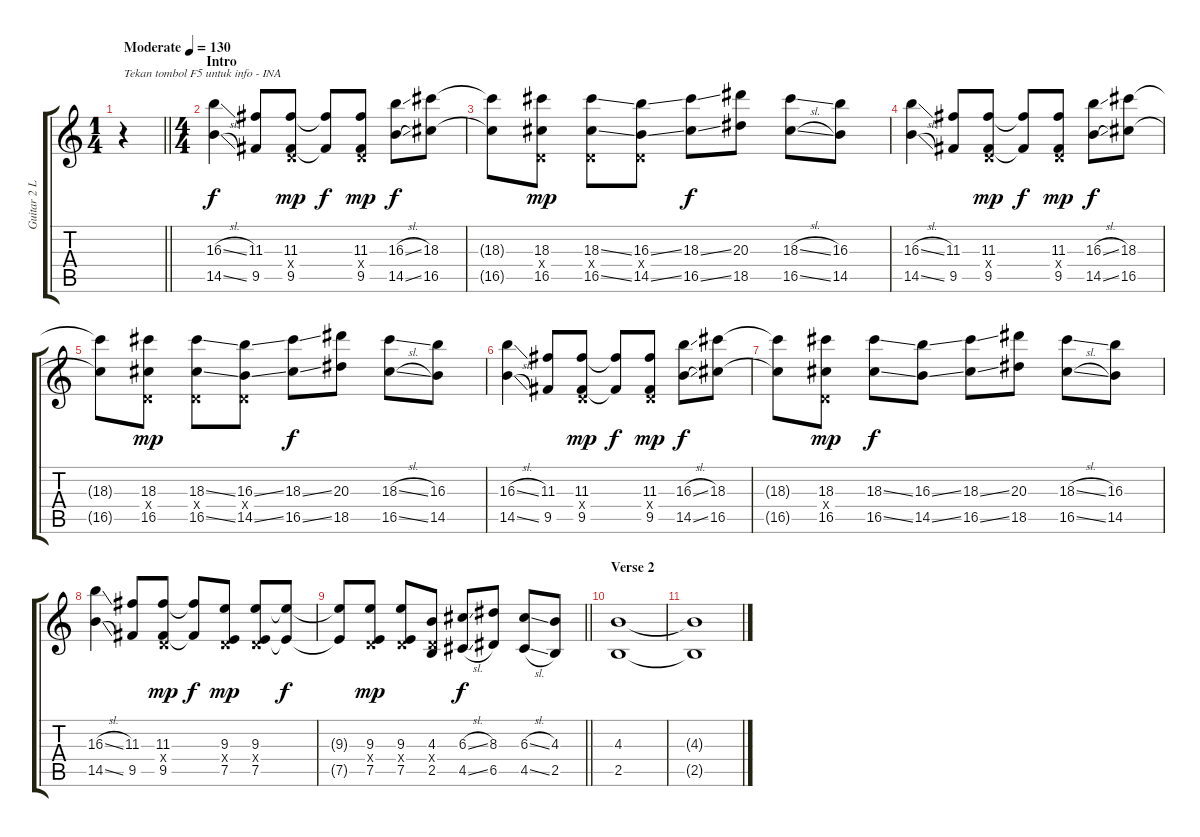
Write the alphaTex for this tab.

\track ("Guitar 2 L" "Guitar 2 L") {instrument distortionguitar}
\staff {score tabs}
\tuning (E4 B3 G3 D3 A2 E2) {hide}
\ts (1 4)
\tempo (130 "Moderate")
\clef g2
\barLineRight lightlight
\ks c
r.4{txt "Tekan tombol F5 untuk info - INA" dy f instrument distortionguitar} |
\ts (4 4)
\section ("" "Intro")
(16.3{sl} 14.5{sl}).4 (11.3 9.5).8 (11.3 0.4{x} 9.5).8{dy mp} (11.3{t} 9.5{t}).8{dy f} (11.3 0.4{x} 9.5).8{dy mp} (16.3{sl} 14.5{sl}).8{dy f} (18.3 16.5).8 |
(18.3{t} 16.5{t}).8 (18.3 0.4{x} 16.5).8{dy mp} (18.3{ss} 0.4{x} 16.5{ss}).8 (16.3{ss} 0.4{x} 14.5{ss}).8 (18.3{ss} 16.5{ss}).8{dy f} (20.3 18.5).8 (18.3{sl} 16.5{sl}).8 (16.3 14.5).8 |
(16.3{sl} 14.5{sl}).4 (11.3 9.5).8 (11.3 0.4{x} 9.5).8{dy mp} (11.3{t} 9.5{t}).8{dy f} (11.3 0.4{x} 9.5).8{dy mp} (16.3{sl} 14.5{sl}).8{dy f} (18.3 16.5).8 |
(18.3{t} 16.5{t}).8 (18.3 0.4{x} 16.5).8{dy mp} (18.3{ss} 0.4{x} 16.5{ss}).8 (16.3{ss} 0.4{x} 14.5{ss}).8 (18.3{ss} 16.5{ss}).8{dy f} (20.3 18.5).8 (18.3{sl} 16.5{sl}).8 (16.3 14.5).8 |
(16.3{sl} 14.5{sl}).4 (11.3 9.5).8 (11.3 0.4{x} 9.5).8{dy mp} (11.3{t} 9.5{t}).8{dy f} (11.3 0.4{x} 9.5).8{dy mp} (16.3{sl} 14.5{sl}).8{dy f} (18.3 16.5).8 |
(18.3{t} 16.5{t}).8 (18.3 0.4{x} 16.5).8{dy mp} (18.3{ss} 16.5{ss}).8{dy f} (16.3{ss} 14.5{ss}).8 (18.3{ss} 16.5{ss}).8 (20.3 18.5).8 (18.3{sl} 16.5{sl}).8 (16.3 14.5).8 |
(16.3{sl} 14.5{sl}).4 (11.3 9.5).8 (11.3 0.4{x} 9.5).8{dy mp} (11.3{t} 9.5{t}).8{dy f} (9.3 0.4{x} 7.5).8{dy mp} (9.3 0.4{x} 7.5).8 (9.3{t} 7.5{t}).8{dy f} |
\barLineRight lightlight
(9.3{t} 7.5{t}).8 (9.3 0.4{x} 7.5).8{dy mp} (9.3 0.4{x} 7.5).8 (4.3 0.4{x} 2.5).8 (6.3{sl} 4.5{sl}).8{dy f} (8.3 6.5).8 (6.3{sl} 4.5{sl}).8 (4.3 2.5).8 |
\section ("" "Verse 2")
(4.3 2.5).1 |
(4.3{t} 2.5{t}).1
